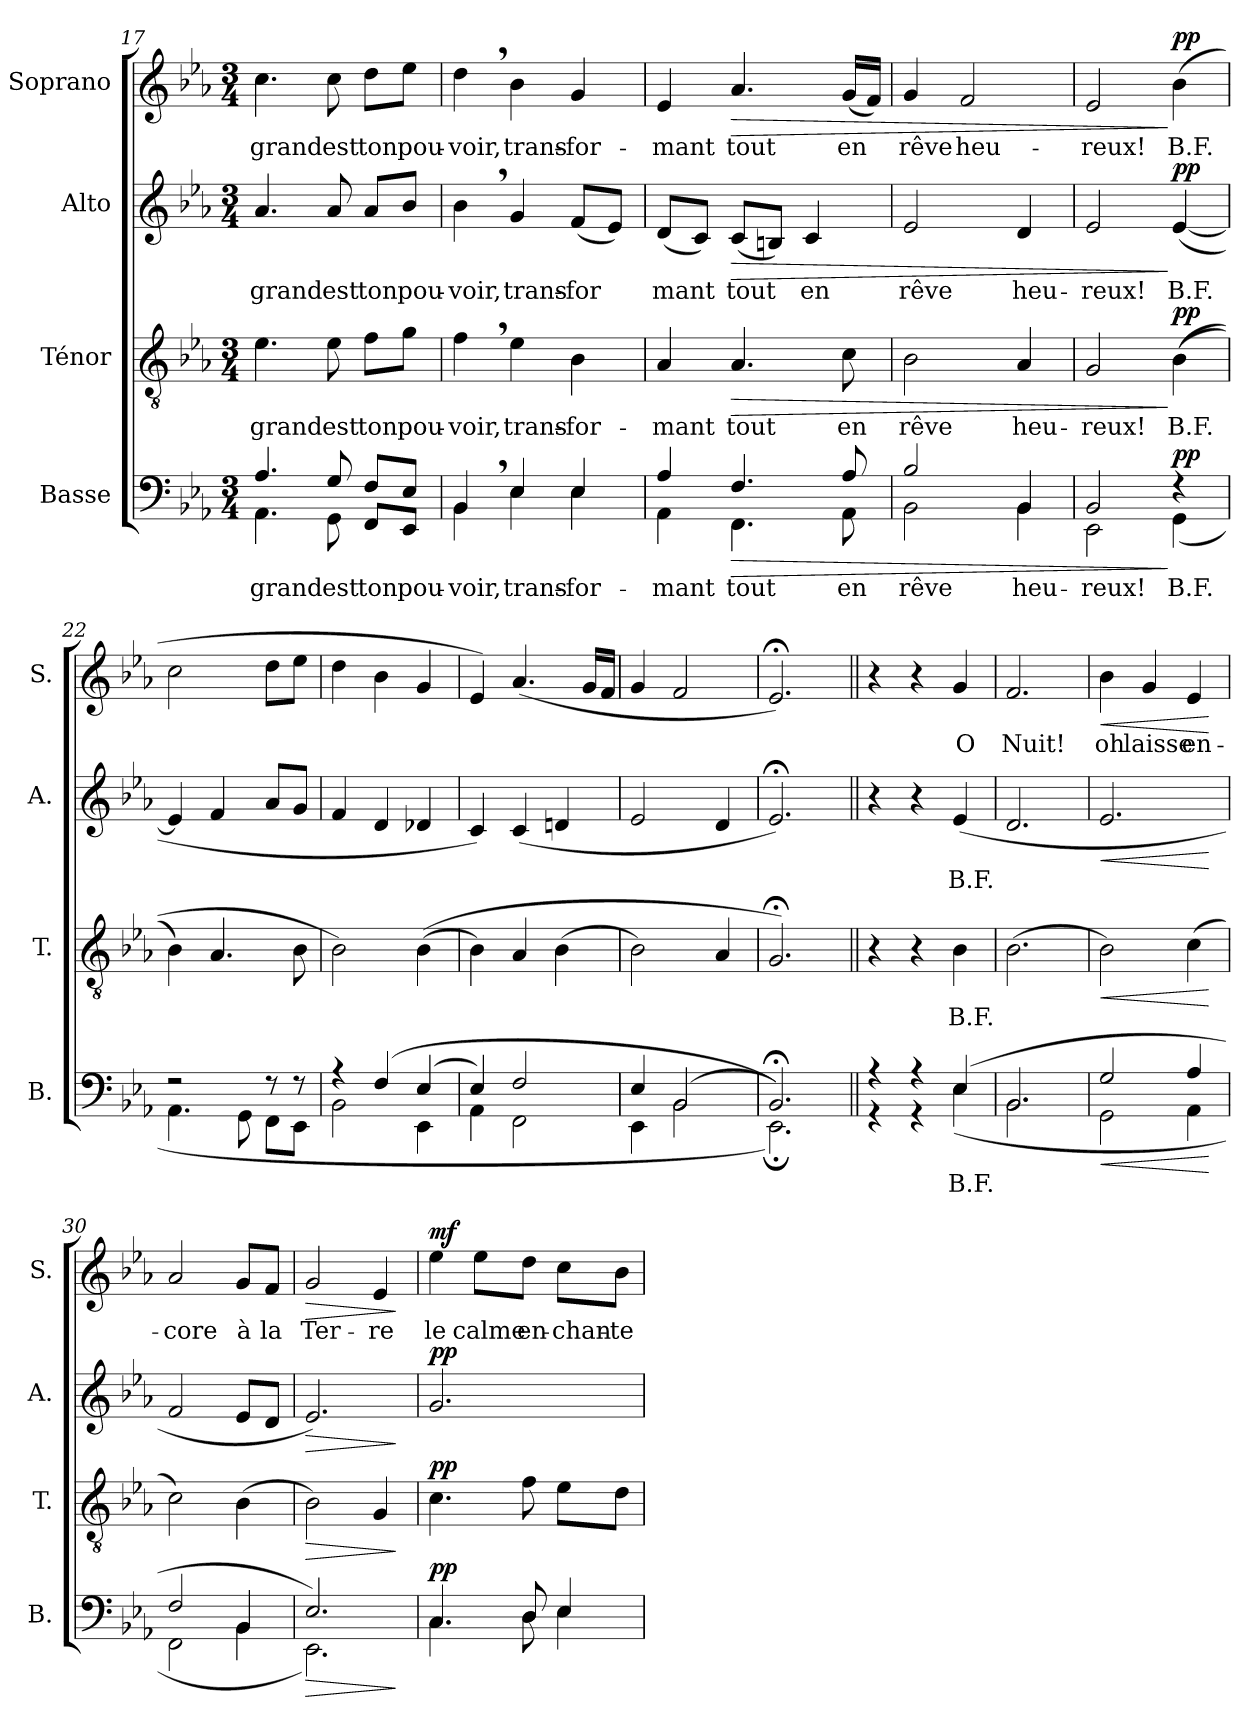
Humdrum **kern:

**kern	**text	**dynam	**kern	**text	**dynam	**kern	**text	**dynam	**kern	**text	**dynam
*part4	*part4	*part4	*part3	*part3	*part3	*part2	*part2	*part2	*part1	*part1	*part1
*staff4	*staff4	*staff4	*staff3	*staff3	*staff3	*staff2	*staff2	*staff2	*staff1	*staff1	*staff1
*I"Basse	*	*	*I"Ténor	*	*	*I"Alto	*	*	*I"Soprano	*	*
*I'B.	*	*	*I'T.	*	*	*I'A.	*	*	*I'S.	*	*
*clefF4	*	*	*clefGv2	*	*	*clefG2	*	*	*clefG2	*	*
*k[b-e-a-]	*	*	*k[b-e-a-]	*	*	*k[b-e-a-]	*	*	*k[b-e-a-]	*	*
*M3/4	*	*	*M3/4	*	*	*M3/4	*	*	*M3/4	*	*
=17	=17	=17	=17	=17	=17	=17	=17	=17	=17	=17	=17
!	!LO:LY:b	!	!	!LO:LY:b	!	!	!LO:LY:b:color=#FF0000	!	!	!LO:LY:b	!
*^	*	*	*	*	*	*	*	*	*	*	*
4.A-/	4.AA-\	grand	.	4.e-\	grand	.	4.a-i/	grand	.	4.cc\	grand	.
!	!	!LO:LY:b	!	!	!LO:LY:b	!	!	!LO:LY:b:color=#FF0000	!	!	!LO:LY:b	!
8G/	8GG\	est	.	8e-\	est	.	8a-i/	est	.	8cc\	est	.
!	!	!LO:LY:b	!	!	!LO:LY:b	!	!	!LO:LY:b:color=#FF0000	!	!	!LO:LY:b	!
8F/L	8FF/L	ton	.	8f\L	ton	.	8a-i/L	ton	.	8dd\L	ton	.
!	!	!LO:LY:b	!	!	!LO:LY:b	!	!	!LO:LY:b:color=#FF0000	!	!	!LO:LY:b	!
8E-/J	8EE-/J	pou-	.	8g\J	pou-	.	8b-i/J	pou-	.	8ee-\J	pou-	.
=18	=18	=18	=18	=18	=18	=18	=18	=18	=18	=18	=18	=18
!	!	!LO:LY:b	!	!	!LO:LY:b	!	!	!LO:LY:b:color=#FF0000	!	!	!LO:LY:b	!
4BB-,/	4BB-\	-voir,	.	4f,\	-voir,	.	4b-,i\	-voir,	.	4dd,\	-voir,	.
!	!	!LO:LY:b	!	!	!LO:LY:b	!	!	!LO:LY:b:color=#FF0000	!	!	!LO:LY:b	!
4E-/	4E-\	trans-	.	4e-\	trans-	.	4gi/	trans-	.	4b-\	trans-	.
!	!	!LO:LY:b	!	!	!LO:LY:b	!	!	!LO:LY:b:color=#FF0000	!	!	!LO:LY:b	!
4E-/	4E-\	-for-	.	4B-\	-for-	.	(8fi/L	-for	.	4g/	-for-	.
.	.	.	.	.	.	.	8e-i/J)	.	.	.	.	.
!!LO:PB:g=z
=19	=19	=19	=19	=19	=19	=19	=19	=19	=19	=19	=19	=19
!	!	!LO:LY:b	!	!	!LO:LY:b	!	!	!LO:LY:b:color=#FF0000	!	!	!LO:LY:b	!
4A-/	4AA-\	-mant	.	4A-/	-mant	.	(8di/L	mant	.	4e-/	-mant	.
.	.	.	.	.	.	.	8ci/J)	.	.	.	.	.
!	!	!LO:LY:b	!LO:HP:b	!	!LO:LY:b	!LO:HP:b	!	!LO:LY:b:color=#FF0000	!LO:HP:b	!	!LO:LY:b	!LO:HP:b
4.F/	4.FF\	tout	>	4.A-/	tout	>	(>8ci/L	tout	>	4.a-/	tout	>
.	.	.	.	.	.	.	8Bni/J)	.	.	.	.	.
!	!	!	!	!	!	!	!	!LO:LY:b:color=#FF0000	!	!	!	!
.	.	.	.	.	.	.	4ci/	en	.	.	.	.
!	!	!LO:LY:b	!	!	!LO:LY:b	!	!	!	!	!	!LO:LY:b	!
8A-/	8AA-\	en	.	8c\	en	.	.	.	.	(16g/LL	en	.
.	.	.	.	.	.	.	.	.	.	16f/JJ)	.	.
=20	=20	=20	=20	=20	=20	=20	=20	=20	=20	=20	=20	=20
!	!	!LO:LY:b	!	!	!LO:LY:b	!	!	!LO:LY:b:color=#FF0000	!	!	!LO:LY:b	!
2B-/	2BB-\	rêve	.	2B-\	rêve	.	2e-i/	rêve	.	4g/	rêve	.
!	!	!	!	!	!	!	!	!	!	!	!LO:LY:b	!
.	.	.	.	.	.	.	.	.	.	2f/	heu-	.
!	!	!LO:LY:b	!	!	!LO:LY:b	!	!	!LO:LY:b:color=#FF0000	!	!	!	!
4BB-/	4BB-\	heu-	.	4A-/	heu-	.	4di/	heu-	.	.	.	.
=21	=21	=21	=21	=21	=21	=21	=21	=21	=21	=21	=21	=21
!	!	!LO:LY:b	!	!	!LO:LY:b	!	!	!LO:LY:b:color=#FF0000	!	!	!LO:LY:b	!
2BB-/	2EE-\	-reux!	.	2G/	-reux!	.	2e-i/	-reux!	.	2e-/	-reux!	.
!	!	!LO:LY:b	!LO:DY:n=1:a	!	!LO:LY:b	!LO:DY:n=1:a	!	!LO:LY:b:color=#FF0000	!LO:DY:n=1:a	!	!LO:LY:b	!LO:DY:n=1:a
4r	(4GG\	B.F.	] pp	((4B-\	B.F.	] pp	([4e-i/	B.F.	] pp	(4b-\	B.F.	] pp
=22	=22	=22	=22	=22	=22	=22	=22	=22	=22	=22	=22	=22
2r	4.AA-\	.	.	4B-\)	.	.	4e-i/]	.	.	2cc\	.	.
.	.	.	.	4.A-/	.	.	4fi/	.	.	.	.	.
.	8GG\	.	.	.	.	.	.	.	.	.	.	.
8r	8FF\L	.	.	.	.	.	8a-i/L	.	.	8dd\L	.	.
8r	8EE-\J	.	.	8B-\	.	.	8gi/J	.	.	8ee-\J	.	.
=23	=23	=23	=23	=23	=23	=23	=23	=23	=23	=23	=23	=23
4r	2BB-\	.	.	2B-\)	.	.	4fi/	.	.	4dd\	.	.
(4F/	.	.	.	.	.	.	4di/	.	.	4b-\	.	.
(4E-/	4EE-\	.	.	((4B-\	.	.	4d-Xi/	.	.	4g/	.	.
=24	=24	=24	=24	=24	=24	=24	=24	=24	=24	=24	=24	=24
4E-/)	4AA-\	.	.	4B-\)	.	.	4ci/)	.	.	4e-/)	.	.
2F/	2FF\	.	.	4A-/	.	.	(4ci/	.	.	(4.a-/	.	.
.	.	.	.	(4B-\	.	.	4dni/	.	.	.	.	.
.	.	.	.	.	.	.	.	.	.	16g/LL	.	.
.	.	.	.	.	.	.	.	.	.	16f/JJ	.	.
=25	=25	=25	=25	=25	=25	=25	=25	=25	=25	=25	=25	=25
4E-/	4EE-\	.	.	2B-\)	.	.	2e-i/	.	.	4g/	.	.
(2BB-/	2BB-\	.	.	.	.	.	.	.	.	2f/	.	.
.	.	.	.	4A-/	.	.	4di/	.	.	.	.	.
=26	=26	=26	=26	=26	=26	=26	=26	=26	=26	=26	=26	=26
2.BB-;</))	2.EE-;\)	.	.	2.G;</)	.	.	2.e-;<i/)	.	.	2.e-;</)	.	.
!!LO:LB:g=z
=27||	=27||	=27||	=27||	=27||	=27||	=27||	=27||	=27||	=27||	=27||	=27||	=27||
4r	4r	.	.	4r	.	.	4r	.	.	4r	.	.
4r	4r	.	.	4r	.	.	4r	.	.	4r	.	.
!	!	!LO:LY:b	!	!	!LO:LY:b	!	!	!LO:LY:b:color=#FF0000	!	!	!LO:LY:b	!
(4E-/	(4E-\	B.F.	.	4B-\	B.F.	.	(4e-i/	B.F.	.	4g/	O	.
=28	=28	=28	=28	=28	=28	=28	=28	=28	=28	=28	=28	=28
!	!	!	!	!	!	!	!	!	!	!	!LO:LY:b	!
2.BB-/	2.BB-\	.	.	(2.B-\	.	.	2.di/	.	.	2.f/	Nuit!	.
=29	=29	=29	=29	=29	=29	=29	=29	=29	=29	=29	=29	=29
!	!	!	!LO:HP:b	!	!	!LO:HP:b	!	!	!LO:HP:b	!	!LO:LY:b	!LO:HP:b
2G/	2GG\	.	<	2B-\)	.	<	2.e-i/	.	<	4b-\	oh	<
!	!	!	!	!	!	!	!	!	!	!	!LO:LY:b	!
.	.	.	.	.	.	.	.	.	.	4g/	laisse	.
!	!	!	!	!	!	!	!	!	!	!	!LO:LY:b	!
4A-/	4AA-\	.	.	(4c\	.	.	.	.	.	4e-/	en-	.
*v	*v	*	*	*	*	*	*	*	*	*	*	*
.	.	[	.	.	[	.	.	[	.	.	[
=30	=30	=30	=30	=30	=30	=30	=30	=30	=30	=30	=30
*^	*	*	*	*	*	*	*	*	*	*	*
!	!	!	!	!	!	!	!	!	!	!	!LO:LY:b	!
2F/	2FF\	.	.	2c\)	.	.	2fi/	.	.	2a-/	-core	.
!	!	!	!	!	!	!	!	!	!	!	!LO:LY:b	!
4BB-/	4BB-\	.	.	(4B-\	.	.	8e-i/L	.	.	8g/L	à	.
!	!	!	!	!	!	!	!	!	!	!	!LO:LY:b	!
.	.	.	.	.	.	.	8di/J	.	.	8f/J	la	.
=31	=31	=31	=31	=31	=31	=31	=31	=31	=31	=31	=31	=31
!	!	!	!LO:HP:b	!	!	!LO:HP:b	!	!	!LO:HP:b	!	!LO:LY:b	!LO:HP:b
2.E-/)	2.EE-\)	.	>	2B-\)	.	>	2.e-i/)	.	>	2g/	Ter-	>
!	!	!	!	!	!	!	!	!	!	!	!LO:LY:b	!
.	.	.	.	4G/	.	.	.	.	.	4e-/	-re	.
*v	*v	*	*	*	*	*	*	*	*	*	*	*
.	.	]	.	.	]	.	.	]	.	.	]
=32	=32	=32	=32	=32	=32	=32	=32	=32	=32	=32	=32
*^	*	*	*	*	*	*	*	*	*	*	*
!	!	!	!LO:DY:a	!	!	!LO:DY:a	!	!	!LO:DY:a	!	!LO:LY:b	!LO:DY:a
4.C/	4.C\	.	pp	4.c\	.	pp	2.gi/	.	pp	4ee-\	le	mf
!	!	!	!	!	!	!	!	!	!	!	!LO:LY:b	!
.	.	.	.	.	.	.	.	.	.	8ee-\L	calme	.
!	!	!	!	!	!	!	!	!	!	!	!LO:LY:b	!
8D/	8D\	.	.	8f\	.	.	.	.	.	8dd\J	en-	.
!	!	!	!	!	!	!	!	!	!	!	!LO:LY:b	!
4E-/	4E-\	.	.	8e-\L	.	.	.	.	.	8cc\L	-chan-	.
!	!	!	!	!	!	!	!	!	!	!	!LO:LY:b	!
.	.	.	.	8d\J	.	.	.	.	.	8b-\J	-te-	.
*v	*v	*	*	*	*	*	*	*	*	*	*	*
=	=	=	=	=	=	=	=	=	=	=	=
*-	*-	*-	*-	*-	*-	*-	*-	*-	*-	*-	*-
